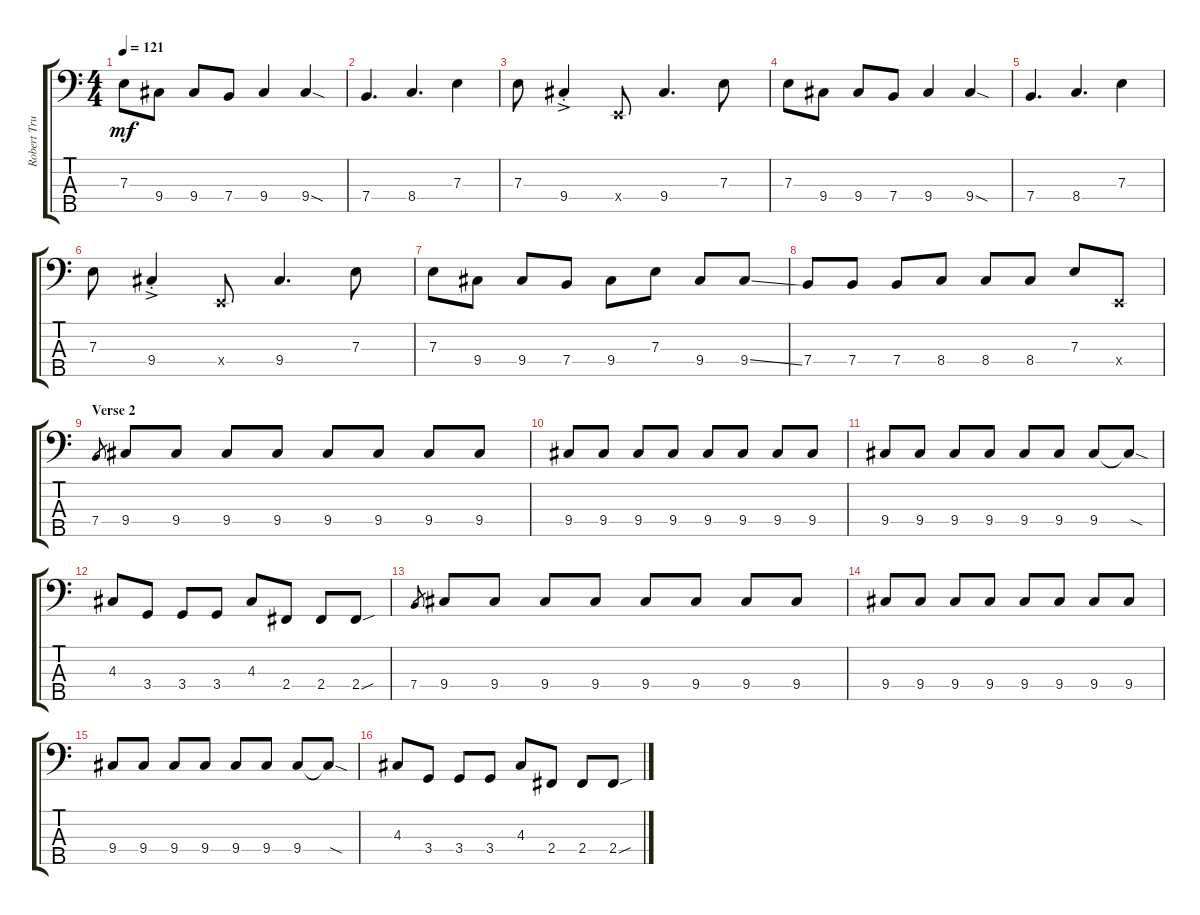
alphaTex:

\track ("Robert Trujillo" "Robert Tru") {instrument electricbassfinger}
\staff {score tabs}
\tuning (G2 D2 A1 E1 B0) {hide}
\ts (4 4)
\tempo 121
\clef f4
\ks c
7.3.8{dy mf} 9.4.8 9.4.8 7.4.8 9.4.4 9.4{sod}.4 |
7.4.4{d} 8.4.4{d} 7.3.4 |
7.3.8 9.4{ac st}.4 0.4{x}.8 9.4.4{d} 7.3.8 |
7.3.8 9.4.8 9.4.8 7.4.8 9.4.4 9.4{sod}.4 |
7.4.4{d} 8.4.4{d} 7.3.4 |
7.3.8 9.4{ac st}.4 0.4{x}.8 9.4.4{d} 7.3.8 |
7.3.8 9.4.8 9.4.8 7.4.8 9.4.8 7.3.8 9.4.8 9.4{ss}.8 |
7.4.8 7.4.8 7.4.8 8.4.8 8.4.8 8.4.8 7.3.8 0.4{x}.8 |
\section ("" "Verse 2")
7.4.8{gr} 9.4.8 9.4.8 9.4.8 9.4.8 9.4.8 9.4.8 9.4.8 9.4.8 |
9.4.8 9.4.8 9.4.8 9.4.8 9.4.8 9.4.8 9.4.8 9.4.8 |
9.4.8 9.4.8 9.4.8 9.4.8 9.4.8 9.4.8 9.4.8 9.4{sod t}.8 |
4.3.8 3.4.8 3.4.8 3.4.8 4.3.8 2.4.8 2.4.8 2.4{sou}.8 |
7.4.8{gr} 9.4.8 9.4.8 9.4.8 9.4.8 9.4.8 9.4.8 9.4.8 9.4.8 |
9.4.8 9.4.8 9.4.8 9.4.8 9.4.8 9.4.8 9.4.8 9.4.8 |
9.4.8 9.4.8 9.4.8 9.4.8 9.4.8 9.4.8 9.4.8 9.4{sod t}.8 |
4.3.8 3.4.8 3.4.8 3.4.8 4.3.8 2.4.8 2.4.8 2.4{sou}.8
